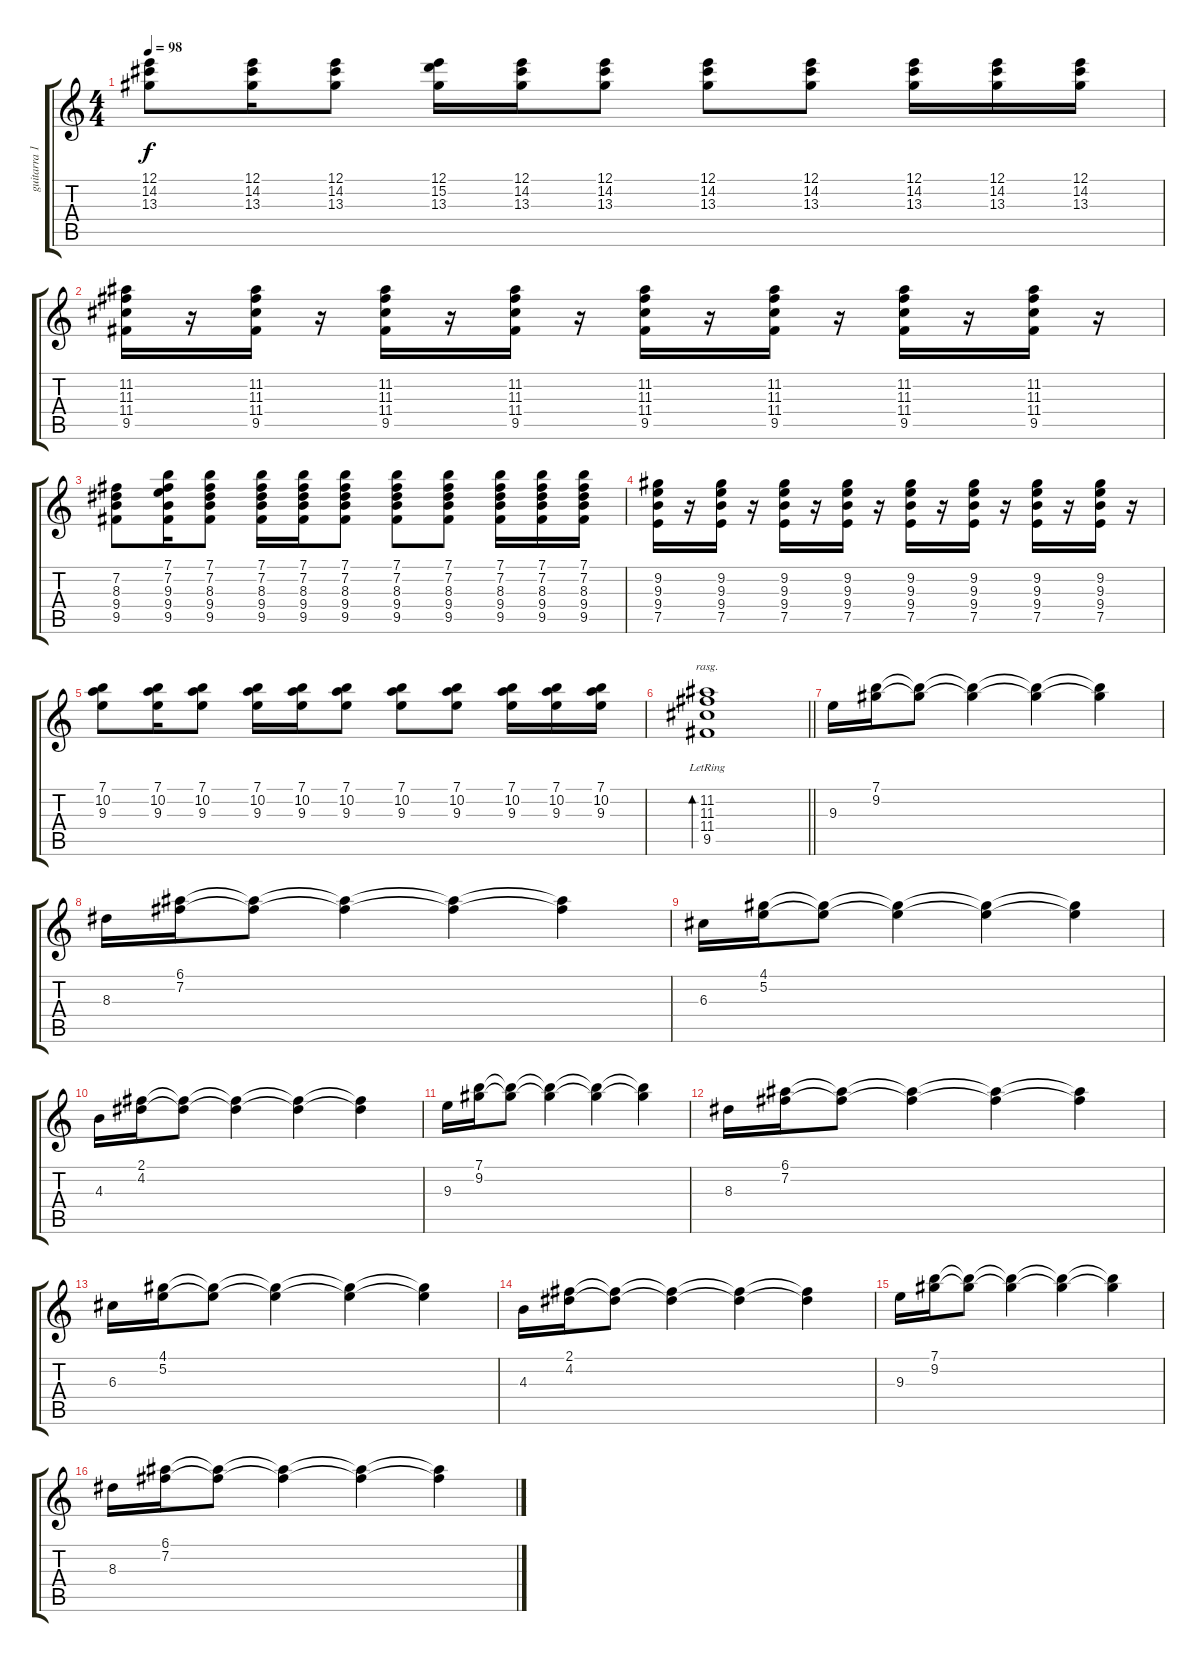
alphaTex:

\track ("guitarra 1" "guitarra 1") {instrument electricguitarjazz}
\staff {score tabs}
\tuning (E4 B3 G3 D3 A2 E2) {hide}
\ts (4 4)
\tempo 98
\clef g2
\ks c
(12.1 14.2 13.3).8{dy f} (12.1 14.2 13.3).16 (12.1 14.2 13.3).8 (12.1 15.2 13.3).16 (12.1 14.2 13.3).16 (12.1 14.2 13.3).8 (12.1 14.2 13.3).8 (12.1 14.2 13.3).8 (12.1 14.2 13.3).16 (12.1 14.2 13.3).16 (12.1 14.2 13.3).16 |
(11.2 11.3 11.4 9.5).16 r.16 (11.2 11.3 11.4 9.5).16 r.16 (11.2 11.3 11.4 9.5).16 r.16 (11.2 11.3 11.4 9.5).16 r.16 (11.2 11.3 11.4 9.5).16 r.16 (11.2 11.3 11.4 9.5).16 r.16 (11.2 11.3 11.4 9.5).16 r.16 (11.2 11.3 11.4 9.5).16 r.16 |
(7.2 8.3 9.4 9.5).8 (7.1 7.2 9.3 9.4 9.5).16 (7.1 7.2 8.3 9.4 9.5).8 (7.1 7.2 8.3 9.4 9.5).16 (7.1 7.2 8.3 9.4 9.5).16 (7.1 7.2 8.3 9.4 9.5).8 (7.1 7.2 8.3 9.4 9.5).8 (7.1 7.2 8.3 9.4 9.5).8 (7.1 7.2 8.3 9.4 9.5).16 (7.1 7.2 8.3 9.4 9.5).16 (7.1 7.2 8.3 9.4 9.5).16 |
(9.2 9.3 9.4 7.5).16 r.16 (9.2 9.3 9.4 7.5).16 r.16 (9.2 9.3 9.4 7.5).16 r.16 (9.2 9.3 9.4 7.5).16 r.16 (9.2 9.3 9.4 7.5).16 r.16 (9.2 9.3 9.4 7.5).16 r.16 (9.2 9.3 9.4 7.5).16 r.16 (9.2 9.3 9.4 7.5).16 r.16 |
(7.1 10.2 9.3).8 (7.1 10.2 9.3).16 (7.1 10.2 9.3).8 (7.1 10.2 9.3).16 (7.1 10.2 9.3).16 (7.1 10.2 9.3).8 (7.1 10.2 9.3).8 (7.1 10.2 9.3).8 (7.1 10.2 9.3).16 (7.1 10.2 9.3).16 (7.1 10.2 9.3).16 |
\barLineRight lightlight
(11.2{lr} 11.3 11.4 9.5).1{bd 480 rasg ii} |
9.3.16 (7.1 9.2).16 (7.1{t} 9.2{t}).8 (7.1{t} 9.2{t}).4 (7.1{t} 9.2{t}).4 (7.1{t} 9.2{t}).4 |
8.3.16 (6.1 7.2).16 (6.1{t} 7.2{t}).8 (6.1{t} 7.2{t}).4 (6.1{t} 7.2{t}).4 (6.1{t} 7.2{t}).4 |
6.3.16 (4.1 5.2).16 (4.1{t} 5.2{t}).8 (4.1{t} 5.2{t}).4 (4.1{t} 5.2{t}).4 (4.1{t} 5.2{t}).4 |
4.3.16 (2.1 4.2).16 (2.1{t} 4.2{t}).8 (2.1{t} 4.2{t}).4 (2.1{t} 4.2{t}).4 (2.1{t} 4.2{t}).4 |
9.3.16 (7.1 9.2).16 (7.1{t} 9.2{t}).8 (7.1{t} 9.2{t}).4 (7.1{t} 9.2{t}).4 (7.1{t} 9.2{t}).4 |
8.3.16 (6.1 7.2).16 (6.1{t} 7.2{t}).8 (6.1{t} 7.2{t}).4 (6.1{t} 7.2{t}).4 (6.1{t} 7.2{t}).4 |
6.3.16 (4.1 5.2).16 (4.1{t} 5.2{t}).8 (4.1{t} 5.2{t}).4 (4.1{t} 5.2{t}).4 (4.1{t} 5.2{t}).4 |
4.3.16 (2.1 4.2).16 (2.1{t} 4.2{t}).8 (2.1{t} 4.2{t}).4 (2.1{t} 4.2{t}).4 (2.1{t} 4.2{t}).4 |
9.3.16 (7.1 9.2).16 (7.1{t} 9.2{t}).8 (7.1{t} 9.2{t}).4 (7.1{t} 9.2{t}).4 (7.1{t} 9.2{t}).4 |
8.3.16 (6.1 7.2).16 (6.1{t} 7.2{t}).8 (6.1{t} 7.2{t}).4 (6.1{t} 7.2{t}).4 (6.1{t} 7.2{t}).4
